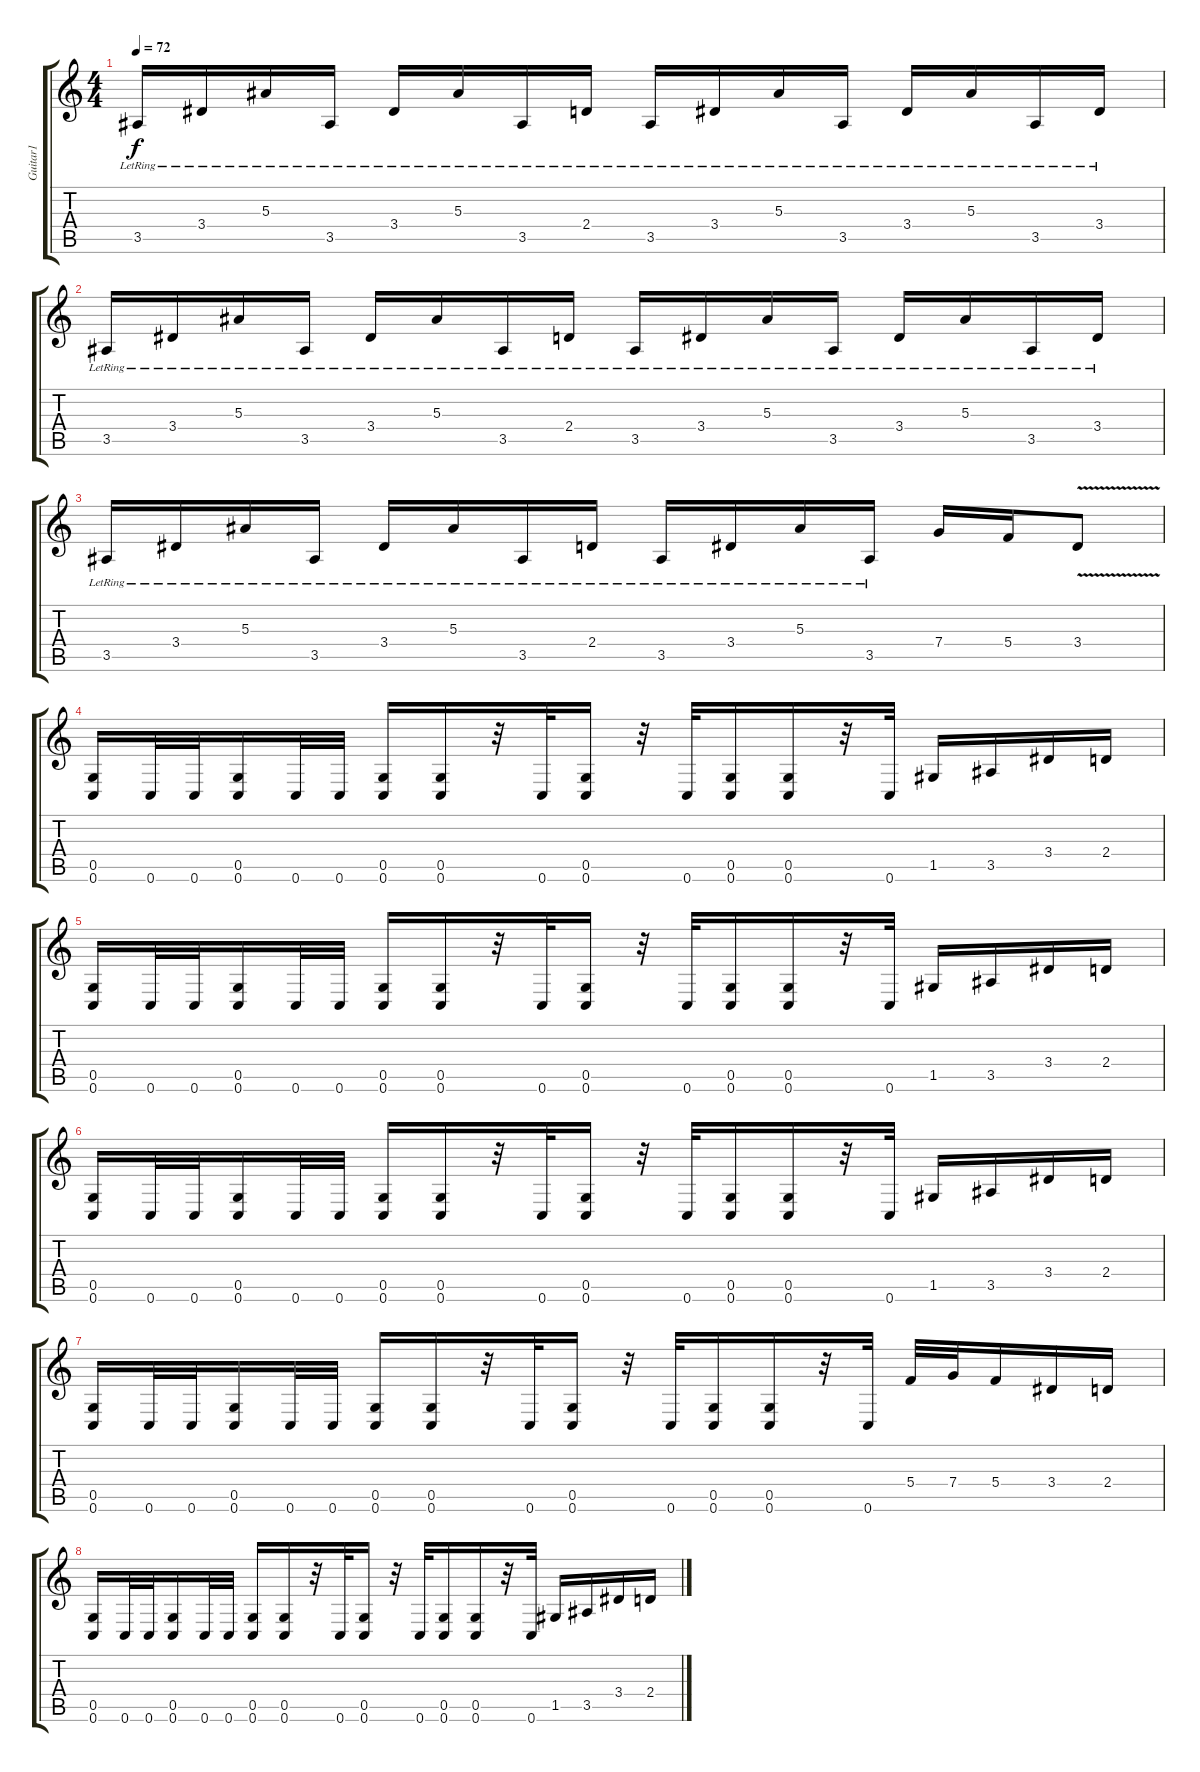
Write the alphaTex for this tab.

\track ("Guitar1" "Guitar1") {instrument distortionguitar}
\staff {score tabs}
\tuning (D4 A3 F3 C3 G2 C2) {hide}
\ts (4 4)
\tempo 72
\clef g2
\ks c
3.5{lr}.16{dy f} 3.4{lr}.16 5.3{lr}.16 3.5{lr}.16 3.4{lr}.16 5.3{lr}.16 3.5{lr}.16 2.4{lr}.16 3.5{lr}.16 3.4{lr}.16 5.3{lr}.16 3.5{lr}.16 3.4{lr}.16 5.3{lr}.16 3.5{lr}.16 3.4{lr}.16 |
3.5{lr}.16 3.4{lr}.16 5.3{lr}.16 3.5{lr}.16 3.4{lr}.16 5.3{lr}.16 3.5{lr}.16 2.4{lr}.16 3.5{lr}.16 3.4{lr}.16 5.3{lr}.16 3.5{lr}.16 3.4{lr}.16 5.3{lr}.16 3.5{lr}.16 3.4{lr}.16 |
3.5{lr}.16 3.4{lr}.16 5.3{lr}.16 3.5{lr}.16 3.4{lr}.16 5.3{lr}.16 3.5{lr}.16 2.4{lr}.16 3.5{lr}.16 3.4{lr}.16 5.3{lr}.16 3.5{lr}.16 7.4.16{instrument distortionguitar} 5.4.16 3.4{v}.8 |
(0.5 0.6).16 0.6.32 0.6.32 (0.5 0.6).16 0.6.32 0.6.32 (0.5 0.6).16 (0.5 0.6).16 r.32 0.6.32 (0.5 0.6).16 r.32 0.6.32 (0.5 0.6).16 (0.5 0.6).16 r.32 0.6.32 1.5.16 3.5.16 3.4.16 2.4.16 |
(0.5 0.6).16 0.6.32 0.6.32 (0.5 0.6).16 0.6.32 0.6.32 (0.5 0.6).16 (0.5 0.6).16 r.32 0.6.32 (0.5 0.6).16 r.32 0.6.32 (0.5 0.6).16 (0.5 0.6).16 r.32 0.6.32 1.5.16 3.5.16 3.4.16 2.4.16 |
(0.5 0.6).16 0.6.32 0.6.32 (0.5 0.6).16 0.6.32 0.6.32 (0.5 0.6).16 (0.5 0.6).16 r.32 0.6.32 (0.5 0.6).16 r.32 0.6.32 (0.5 0.6).16 (0.5 0.6).16 r.32 0.6.32 1.5.16 3.5.16 3.4.16 2.4.16 |
(0.5 0.6).16 0.6.32 0.6.32 (0.5 0.6).16 0.6.32 0.6.32 (0.5 0.6).16 (0.5 0.6).16 r.32 0.6.32 (0.5 0.6).16 r.32 0.6.32 (0.5 0.6).16 (0.5 0.6).16 r.32 0.6.32 5.4.32 7.4.32 5.4.16 3.4.16 2.4.16 |
(0.5 0.6).16 0.6.32 0.6.32 (0.5 0.6).16 0.6.32 0.6.32 (0.5 0.6).16 (0.5 0.6).16 r.32 0.6.32 (0.5 0.6).16 r.32 0.6.32 (0.5 0.6).16 (0.5 0.6).16 r.32 0.6.32 1.5.16 3.5.16 3.4.16 2.4.16
